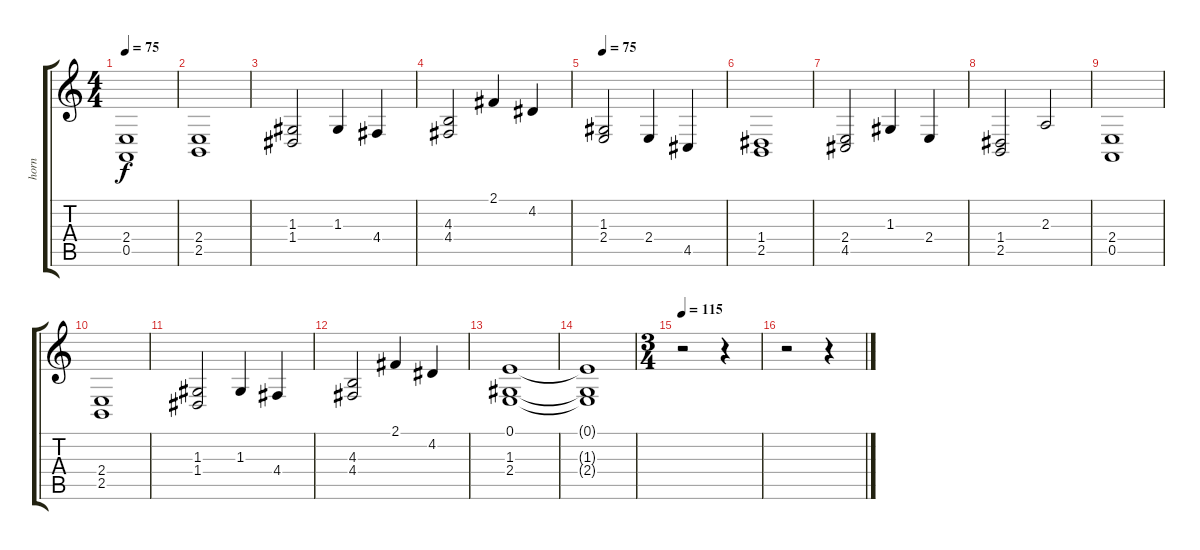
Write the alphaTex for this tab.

\track ("horn" "horn") {instrument frenchhorn}
\staff {score tabs}
\tuning (E4 B3 G3 D3 A2 E2) {hide}
\ts (4 4)
\tempo 75
\clef g2
\ks c
(2.4 0.5).1{dy f} |
(2.4 2.5).1 |
(1.3 1.4).2 1.3.4 4.4.4 |
(4.3 4.4).2 2.1.4 4.2.4 |
\tempo 75
(1.3 2.4).2 2.4.4 4.5.4 |
(1.4 2.5).1 |
(2.4 4.5).2 1.3.4 2.4.4 |
(1.4 2.5).2 2.3.2 |
(2.4 0.5).1 |
(2.4 2.5).1 |
(1.3 1.4).2 1.3.4 4.4.4 |
(4.3 4.4).2 2.1.4 4.2.4 |
(0.1 1.3 2.4).1 |
(0.1{t} 1.3{t} 2.4{t}).1 |
\ts (3 4)
\tempo 115
r.2 r.4 |
r.2 r.4
